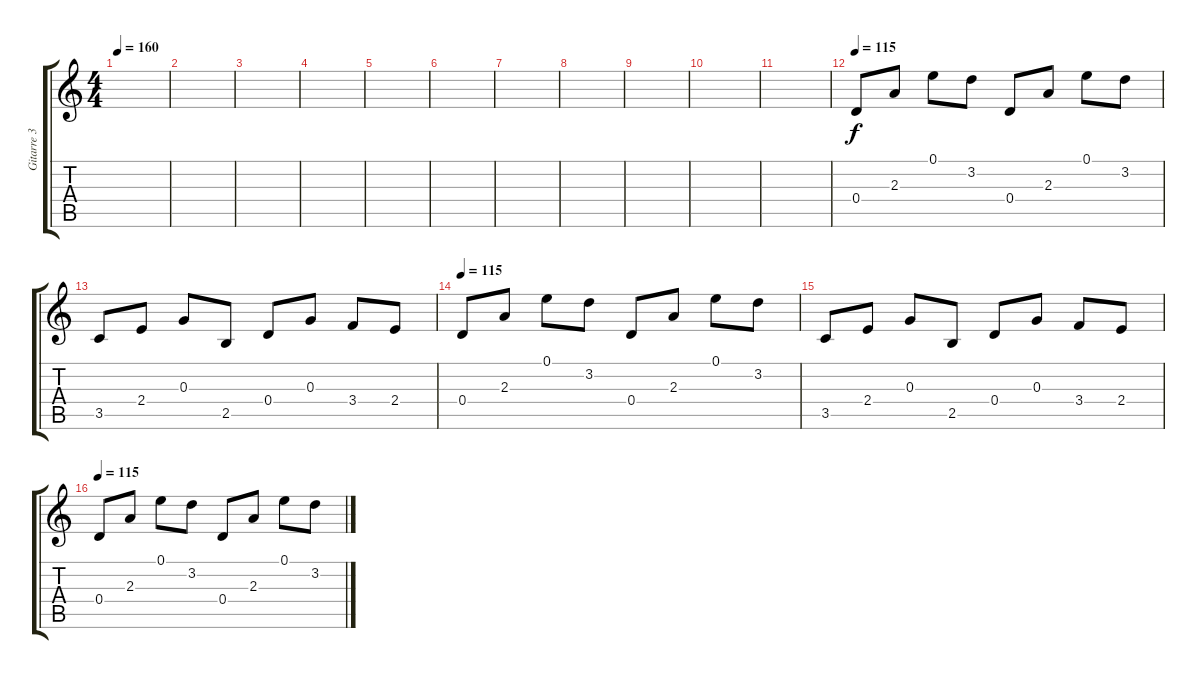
\track ("Gitarre 3" "Gitarre 3") {instrument electricguitarclean}
\staff {score tabs}
\tuning (E4 B3 G3 D3 A2 E2) {hide}
\ts (4 4)
\tempo 160
\clef g2
\ks c
|
|
|
|
|
|
|
|
|
|
|
\tempo 115
0.4.8 2.3.8 0.1.8 3.2.8 0.4.8 2.3.8 0.1.8 3.2.8 |
3.5.8 2.4.8 0.3.8 2.5.8 0.4.8 0.3.8 3.4.8 2.4.8 |
\tempo 115
0.4.8 2.3.8 0.1.8 3.2.8 0.4.8 2.3.8 0.1.8 3.2.8 |
3.5.8 2.4.8 0.3.8 2.5.8 0.4.8 0.3.8 3.4.8 2.4.8 |
\tempo 115
0.4.8 2.3.8 0.1.8 3.2.8 0.4.8 2.3.8 0.1.8 3.2.8
